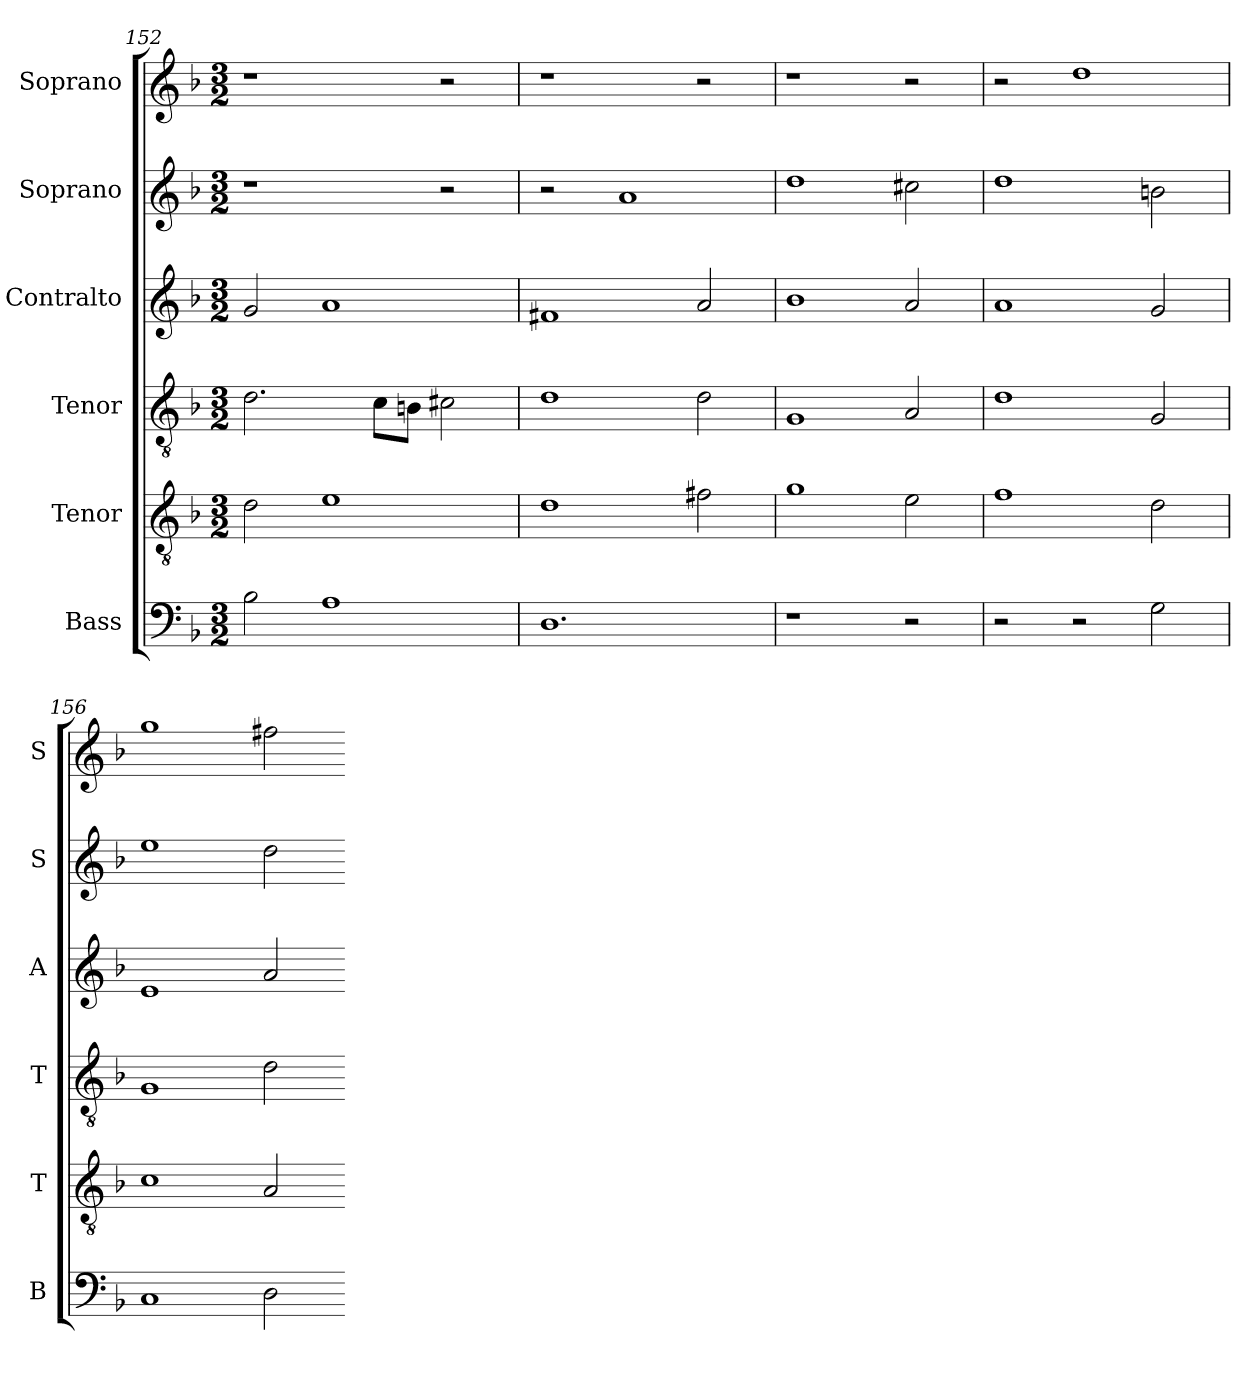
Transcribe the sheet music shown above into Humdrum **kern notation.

**kern	**kern	**kern	**kern	**kern	**kern
*part6	*part5	*part4	*part3	*part2	*part1
*staff6	*staff5	*staff4	*staff3	*staff2	*staff1
*I"Bass	*I"Tenor	*I"Tenor	*I"Contralto	*I"Soprano	*I"Soprano
*I'B	*I'T	*I'T	*I'A	*I'S	*I'S
*clefF4	*clefGv2	*clefGv2	*clefG2	*clefG2	*clefG2
*k[b-]	*k[b-]	*k[b-]	*k[b-]	*k[b-]	*k[b-]
*M3/2	*M3/2	*M3/2	*M3/2	*M3/2	*M3/2
=152	=152	=152	=152	=152	=152
2B-	2d	2.d	2g	1r	1r
1A	1e	.	1a	.	.
.	.	8c\L	.	.	.
.	.	8Bn\J	.	.	.
.	.	2c#X	.	2r	2r
=153	=153	=153	=153	=153	=153
1.D	1d	1d	1f#X	2r	1r
.	.	.	.	1a	.
.	2f#X	2d	2a	.	2r
=154	=154	=154	=154	=154	=154
1r	1g	1G	1b-	1dd	1r
2r	2e	2A	2a	2cc#X	2r
=155	=155	=155	=155	=155	=155
2r	1f	1d	1a	1dd	2r
2r	.	.	.	.	1dd
2G	2d	2G	2g	2bn	.
=156	=156	=156	=156	=156	=156
1C	1c	1G	1e	1ee	1gg
2D	2A	2d	2a	2dd	2ff#X
=-	=-	=-	=-	=-	=-
*-	*-	*-	*-	*-	*-
